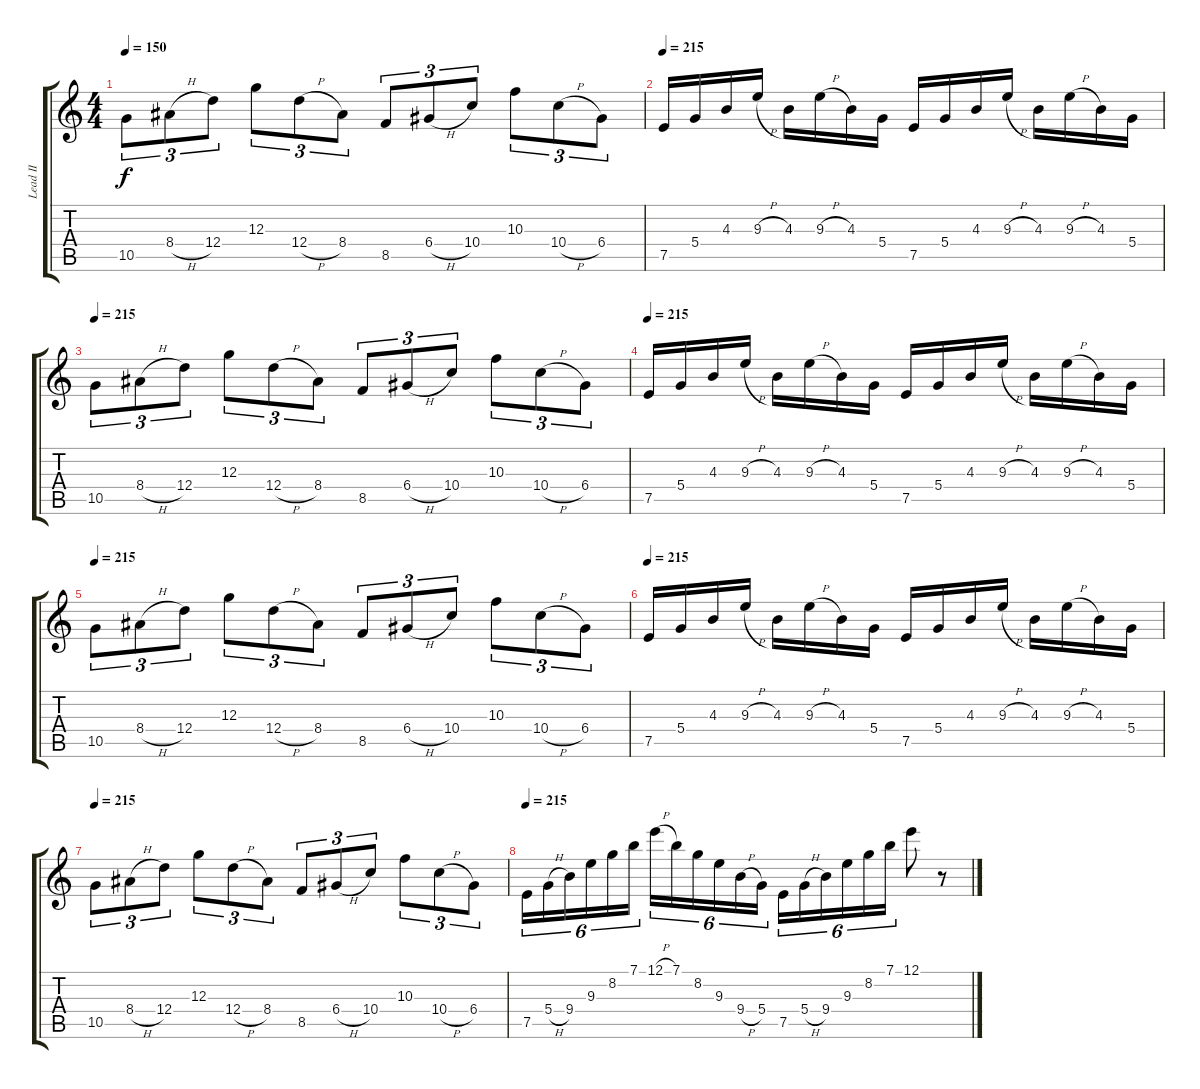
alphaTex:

\track ("Lead II" "Lead II") {instrument overdrivenguitar}
\staff {score tabs}
\tuning (E4 B3 G3 D3 A2 E2) {hide}
\ts (4 4)
\tempo 150
\tempo 215
\tempo 150
\clef g2
\ks c
10.5.8{tu (3 2) dy f instrument overdrivenguitar} 8.4{h}.8{tu (3 2)} 12.4.8{tu (3 2)} 12.3.8{tu (3 2)} 12.4{h}.8{tu (3 2)} 8.4.8{tu (3 2)} 8.5.8{tu (3 2)} 6.4{h}.8{tu (3 2)} 10.4.8{tu (3 2)} 10.3.8{tu (3 2)} 10.4{h}.8{tu (3 2)} 6.4.8{tu (3 2)} |
\tempo 215
7.5.16 5.4.16 4.3.16 9.3{h}.16 4.3.16 9.3{h}.16 4.3.16 5.4.16 7.5.16 5.4.16 4.3.16 9.3{h}.16 4.3.16 9.3{h}.16 4.3.16 5.4.16 |
\tempo 215
10.5.8{tu (3 2)} 8.4{h}.8{tu (3 2)} 12.4.8{tu (3 2)} 12.3.8{tu (3 2)} 12.4{h}.8{tu (3 2)} 8.4.8{tu (3 2)} 8.5.8{tu (3 2)} 6.4{h}.8{tu (3 2)} 10.4.8{tu (3 2)} 10.3.8{tu (3 2)} 10.4{h}.8{tu (3 2)} 6.4.8{tu (3 2)} |
\tempo 215
7.5.16 5.4.16 4.3.16 9.3{h}.16 4.3.16 9.3{h}.16 4.3.16 5.4.16 7.5.16 5.4.16 4.3.16 9.3{h}.16 4.3.16 9.3{h}.16 4.3.16 5.4.16 |
\tempo 215
10.5.8{tu (3 2)} 8.4{h}.8{tu (3 2)} 12.4.8{tu (3 2)} 12.3.8{tu (3 2)} 12.4{h}.8{tu (3 2)} 8.4.8{tu (3 2)} 8.5.8{tu (3 2)} 6.4{h}.8{tu (3 2)} 10.4.8{tu (3 2)} 10.3.8{tu (3 2)} 10.4{h}.8{tu (3 2)} 6.4.8{tu (3 2)} |
\tempo 215
7.5.16 5.4.16 4.3.16 9.3{h}.16 4.3.16 9.3{h}.16 4.3.16 5.4.16 7.5.16 5.4.16 4.3.16 9.3{h}.16 4.3.16 9.3{h}.16 4.3.16 5.4.16 |
\tempo 215
10.5.8{tu (3 2)} 8.4{h}.8{tu (3 2)} 12.4.8{tu (3 2)} 12.3.8{tu (3 2)} 12.4{h}.8{tu (3 2)} 8.4.8{tu (3 2)} 8.5.8{tu (3 2)} 6.4{h}.8{tu (3 2)} 10.4.8{tu (3 2)} 10.3.8{tu (3 2)} 10.4{h}.8{tu (3 2)} 6.4.8{tu (3 2)} |
\tempo 215
7.5.16{tu (6 4)} 5.4{h}.16{tu (6 4)} 9.4.16{tu (6 4)} 9.3.16{tu (6 4)} 8.2.16{tu (6 4)} 7.1.16{tu (6 4)} 12.1{h}.16{tu (6 4)} 7.1.16{tu (6 4)} 8.2.16{tu (6 4)} 9.3.16{tu (6 4)} 9.4{h}.16{tu (6 4)} 5.4.16{tu (6 4)} 7.5.16{tu (6 4)} 5.4{h}.16{tu (6 4)} 9.4.16{tu (6 4)} 9.3.16{tu (6 4)} 8.2.16{tu (6 4)} 7.1.16{tu (6 4)} 12.1.8 r.8
